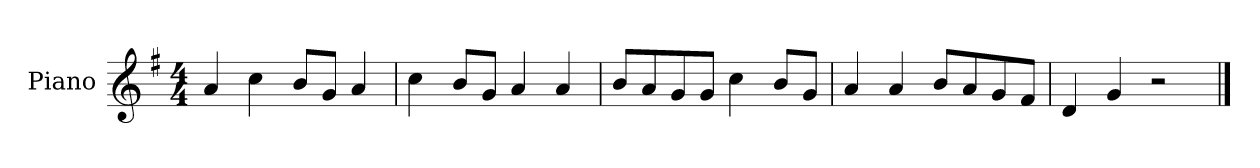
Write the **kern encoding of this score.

**kern
*part1
*staff1
*I"Piano
*I'P-no
*clefG2
*k[f#]
*M4/4
*MM90
=1
4a/
4cc\
8b/L
8g/J
4a/
=2
4cc\
8b/L
8g/J
4a/
4a/
=3
8b/L
8a/
8g/
8g/J
4cc\
8b/L
8g/J
=4
4a/
4a/
8b/L
8a/
8g/
8f#/J
=5
4d/
4g/
2r
==
*-
